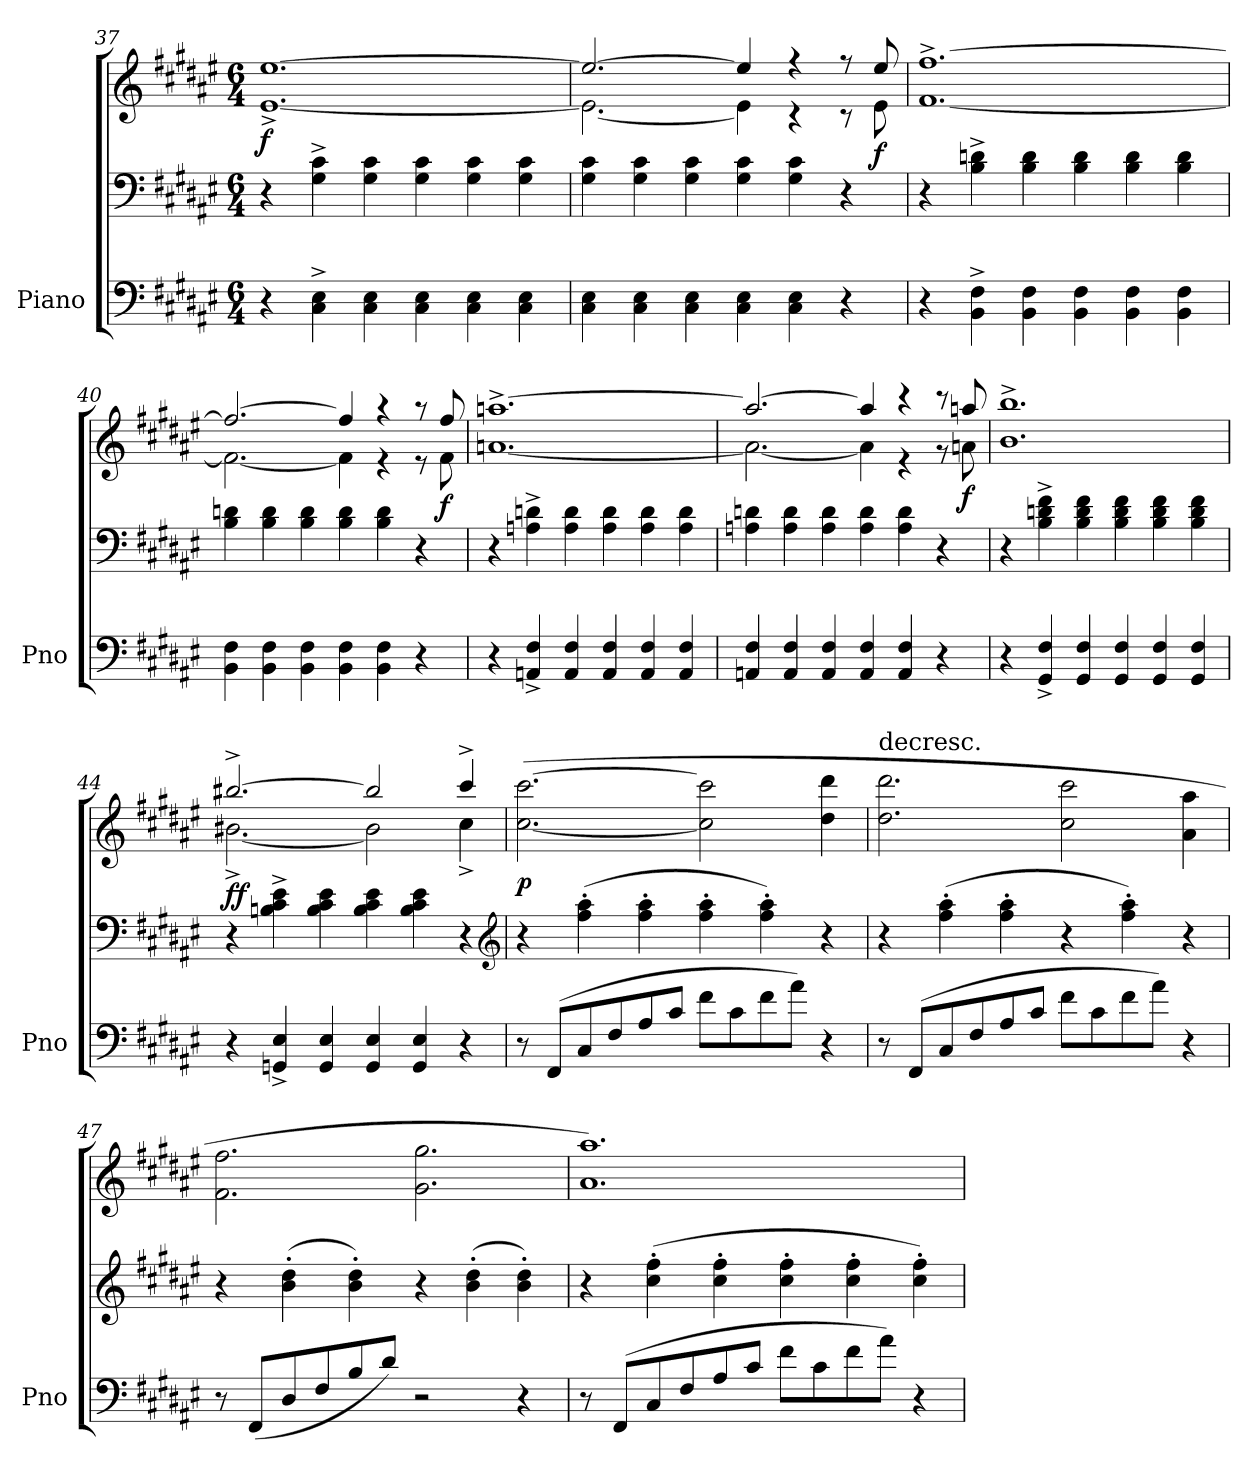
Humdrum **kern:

**kern	**kern	**kern	**dynam
*part1	*part1	*part1	*part1
*staff3	*staff2	*staff1	*staff1/2/3
*I"Piano	*	*	*
*I'Pno	*	*	*
*clefF4	*clefF4	*clefG2	*
*k[f#c#g#d#a#e#]	*k[f#c#g#d#a#e#]	*k[f#c#g#d#a#e#]	*
*F#:	*F#:	*F#:	*
*M6/4	*M6/4	*M6/4	*
=37	=37	=37	=37
4r	4r	[1.e#^ [1.ee#^	f
4C#^\ 4E#^\	4G#^\ 4c#^\	.	.
4C#\ 4E#\	4G#\ 4c#\	.	.
4C#\ 4E#\	4G#\ 4c#\	.	.
4C#\ 4E#\	4G#\ 4c#\	.	.
4C#\ 4E#\	4G#\ 4c#\	.	.
=38	=38	=38	=38
*	*	*^	*
4C#\ 4E#\	4G#\ 4c#\	2.ee#/_	2.e#\_	.
4C#\ 4E#\	4G#\ 4c#\	.	.	.
4C#\ 4E#\	4G#\ 4c#\	.	.	.
4C#\ 4E#\	4G#\ 4c#\	4ee#/]	4e#\]	.
4C#\ 4E#\	4G#\ 4c#\	4r	4r	.
4r	4r	8r	8r	.
.	.	8ee#/	8e#\	f
*	*	*v	*v	*
=39	=39	=39	=39
4r	4r	[1.f#^ [1.ff#^	.
4BB^\ 4F#^\	4B^\ 4dn^\	.	.
4BB\ 4F#\	4B\ 4d\	.	.
4BB\ 4F#\	4B\ 4d\	.	.
4BB\ 4F#\	4B\ 4d\	.	.
4BB\ 4F#\	4B\ 4d\	.	.
=40	=40	=40	=40
*	*	*^	*
4BB\ 4F#\	4B\ 4dn\	2.ff#/_	2.f#\_	.
4BB\ 4F#\	4B\ 4d\	.	.	.
4BB\ 4F#\	4B\ 4d\	.	.	.
4BB\ 4F#\	4B\ 4d\	4ff#/]	4f#\]	.
4BB\ 4F#\	4B\ 4d\	4r	4r	.
4r	4r	8r	8r	.
.	.	8ff#/	8f#\	f
=41	=41	=41	=41	=41
!	!	!LO:TX:t=decresc.	!	!
*	*	*v	*v	*
4r	4r	[1.an^ [1.aan^	.
4AAn^/ 4F#^/	4An^\ 4dn^\	.	.
4AA/ 4F#/	4A\ 4d\	.	.
4AA/ 4F#/	4A\ 4d\	.	.
4AA/ 4F#/	4A\ 4d\	.	.
4AA/ 4F#/	4A\ 4d\	.	.
=42	=42	=42	=42
*	*	*^	*
4AAn/ 4F#/	4An\ 4dn\	2.aa/_	2.a\_	.
4AA/ 4F#/	4A\ 4d\	.	.	.
4AA/ 4F#/	4A\ 4d\	.	.	.
4AA/ 4F#/	4A\ 4d\	4aa/]	4a\]	.
4AA/ 4F#/	4A\ 4d\	4r	4r	.
4r	4r	8r	8r	.
.	.	8aan/	8an\	f
*	*	*v	*v	*
=43	=43	=43	=43
4r	4r	1.b^ 1.bb^	.
4GG#^/ 4F#^/	4B^\ 4dn^\ 4f#^\	.	.
4GG#/ 4F#/	4B\ 4d\ 4f#\	.	.
4GG#/ 4F#/	4B\ 4d\ 4f#\	.	.
4GG#/ 4F#/	4B\ 4d\ 4f#\	.	.
4GG#/ 4F#/	4B\ 4d\ 4f#\	.	.
=44	=44	=44	=44
*	*	*^	*
4r	4r	[2.bb#X^/	[2.b#X^\	ff
4GGn^/ 4E#^/	4Bn^\ 4c#^\ 4e#^\	.	.	.
4GG/ 4E#/	4B\ 4c#\ 4e#\	.	.	.
4GG/ 4E#/	4B\ 4c#\ 4e#\	2bb#/]	2b#\]	.
4GG/ 4E#/	4B\ 4c#\ 4e#\	.	.	.
4r	4r	4ccc#^/	4cc#^\	.
*	*	*v	*v	*
*	*clefG2	*	*
=45	=45	=45	=45
8r	4r	([2.cc#\ [2.ccc#\	p
(8FF#/L	.	.	.
8C#/	(4ff#'\ 4aa#'\	.	.
8F#/	.	.	.
8A#/	4ff#'\ 4aa#'\	.	.
8c#/J	.	.	.
8f#\L	4ff#'\ 4aa#'\	2cc#]\ 2ccc#]\	.
8c#\	.	.	.
8f#\	4ff#'\ 4aa#'\)	.	.
8a#\J)	.	.	.
4r	4r	4dd#\ 4ddd#\	.
=46	=46	=46	=46
!	!	!LO:TX:t=decresc.	!
8r	4r	2.dd#\ 2.ddd#\	.
(8FF#/L	.	.	.
8C#/	(4ff#'\ 4aa#'\	.	.
8F#/	.	.	.
8A#/	4ff#'\ 4aa#'\	.	.
8c#/J	.	.	.
8f#\L	4r	2cc#\ 2ccc#\	.
8c#\	.	.	.
8f#\	4ff#'\ 4aa#'\)	.	.
8a#\J)	.	.	.
4r	4r	4a#\ 4aa#\	.
=47	=47	=47	=47
8r	4r	2.f#\ 2.ff#\	.
(8FF#/L	.	.	.
8D#/	(4b'\ 4dd#'\	.	.
8F#/	.	.	.
8B/	4b'\ 4dd#'\)	.	.
8d#/J)	.	.	.
2r	4r	2.g#\ 2.gg#\	.
.	(4b'\ 4dd#'\	.	.
4r	4b'\ 4dd#'\)	.	.
=48	=48	=48	=48
8r	4r	1.a# 1.aa#)	.
(8FF#/L	.	.	.
8C#/	(4cc#'\ 4ff#'\	.	.
8F#/	.	.	.
8A#/	4cc#'\ 4ff#'\	.	.
8c#/J	.	.	.
8f#\L	4cc#'\ 4ff#'\	.	.
8c#\	.	.	.
8f#\	4cc#'\ 4ff#'\	.	.
8a#\J)	.	.	.
4r	4cc#'\ 4ff#'\)	.	.
=	=	=	=
*-	*-	*-	*-
